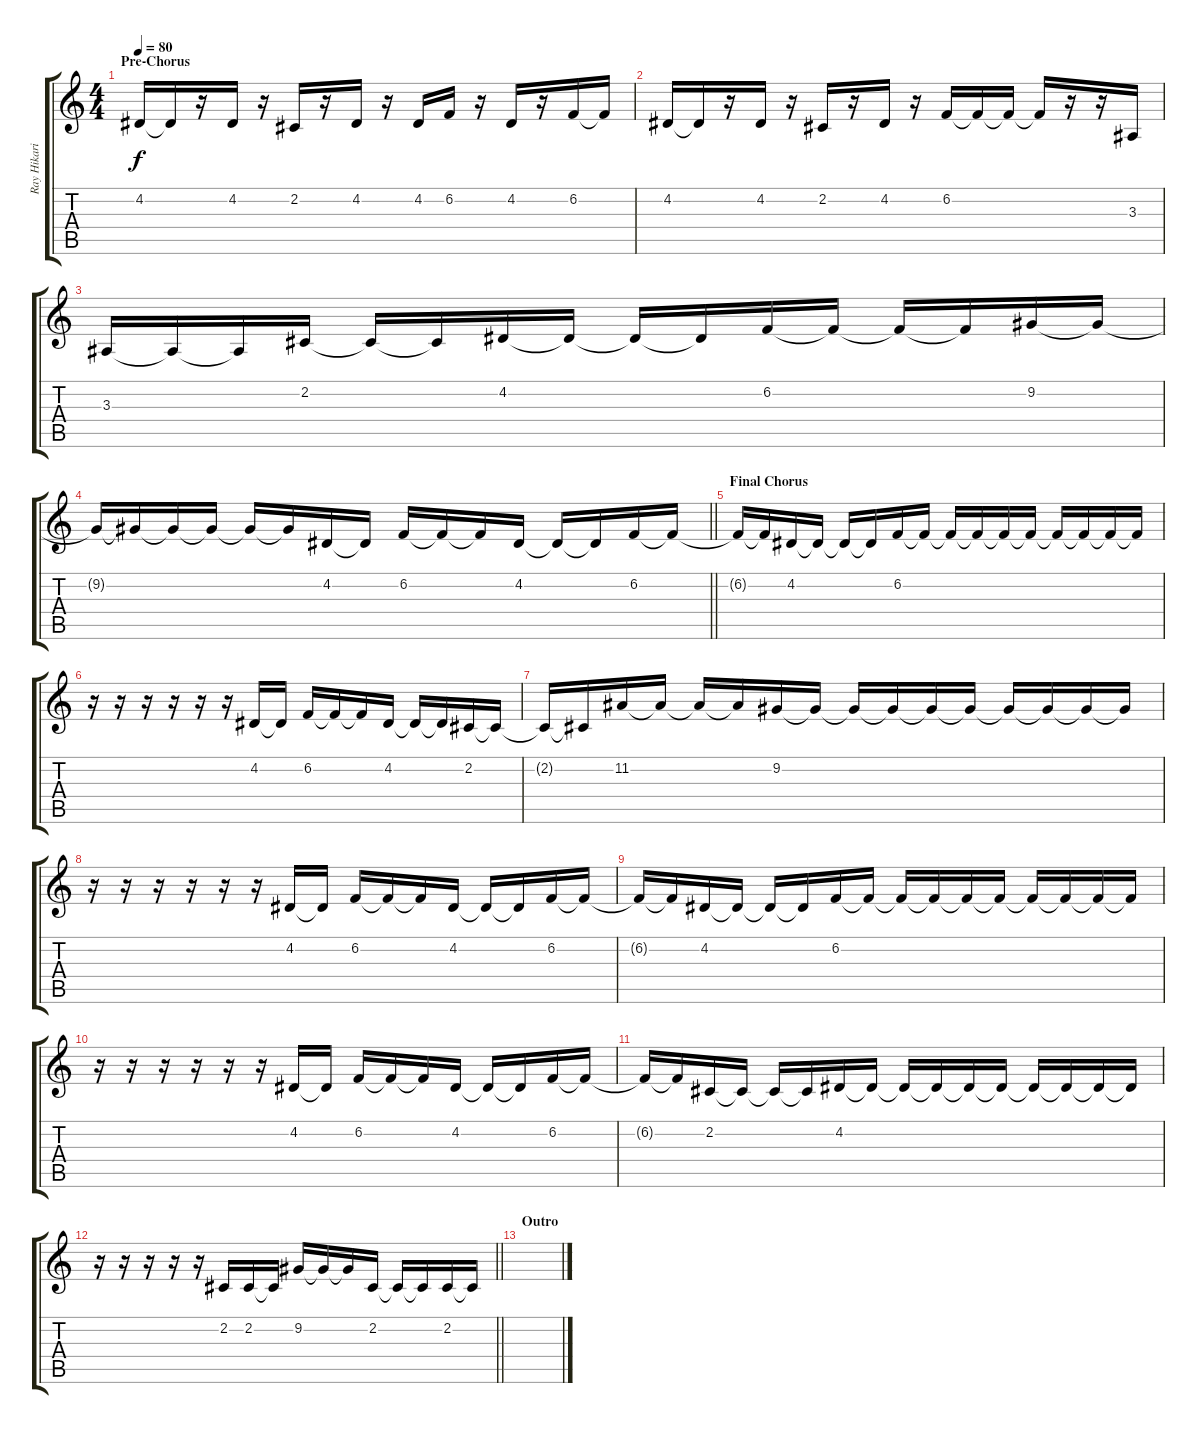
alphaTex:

\track ("Ray Hikari (Vocals)" "Ray Hikari") {instrument lead2sawtooth}
\staff {score tabs}
\tuning (E4 B3 G3 D3 A2 E2) {hide}
\ts (4 4)
\section ("" "Pre-Chorus")
\tempo 80
\clef g2
\ks c
4.2.16{dy f} 4.2{t}.16 r.16 4.2.16 r.16 2.2.16 r.16 4.2.16 r.16 4.2.16 6.2.16 r.16 4.2.16 r.16 6.2.16 6.2{t}.16 |
4.2.16 4.2{t}.16 r.16 4.2.16 r.16 2.2.16 r.16 4.2.16 r.16 6.2.16 6.2{t}.16 6.2{t}.16 6.2{t}.16 r.16 r.16 3.3.16 |
3.3.16 3.3{t}.16 3.3{t}.16 2.2.16 2.2{t}.16 2.2{t}.16 4.2.16 4.2{t}.16 4.2{t}.16 4.2{t}.16 6.2.16 6.2{t}.16 6.2{t}.16 6.2{t}.16 9.2.16 9.2{t}.16 |
\barLineRight lightlight
9.2{t}.16 9.2{t}.16 9.2{t}.16 9.2{t}.16 9.2{t}.16 9.2{t}.16 4.2.16 4.2{t}.16 6.2.16 6.2{t}.16 6.2{t}.16 4.2.16 4.2{t}.16 4.2{t}.16 6.2.16 6.2{t}.16 |
\section ("" "Final Chorus")
6.2{t}.16 6.2{t}.16 4.2.16 4.2{t}.16 4.2{t}.16 4.2{t}.16 6.2.16 6.2{t}.16 6.2{t}.16 6.2{t}.16 6.2{t}.16 6.2{t}.16 6.2{t}.16 6.2{t}.16 6.2{t}.16 6.2{t}.16 |
r.16 r.16 r.16 r.16 r.16 r.16 4.2.16 4.2{t}.16 6.2.16 6.2{t}.16 6.2{t}.16 4.2.16 4.2{t}.16 4.2{t}.16 2.2.16 2.2{t}.16 |
2.2{t}.16 2.2{t}.16 11.2.16 11.2{t}.16 11.2{t}.16 11.2{t}.16 9.2.16 9.2{t}.16 9.2{t}.16 9.2{t}.16 9.2{t}.16 9.2{t}.16 9.2{t}.16 9.2{t}.16 9.2{t}.16 9.2{t}.16 |
r.16 r.16 r.16 r.16 r.16 r.16 4.2.16 4.2{t}.16 6.2.16 6.2{t}.16 6.2{t}.16 4.2.16 4.2{t}.16 4.2{t}.16 6.2.16 6.2{t}.16 |
6.2{t}.16 6.2{t}.16 4.2.16 4.2{t}.16 4.2{t}.16 4.2{t}.16 6.2.16 6.2{t}.16 6.2{t}.16 6.2{t}.16 6.2{t}.16 6.2{t}.16 6.2{t}.16 6.2{t}.16 6.2{t}.16 6.2{t}.16 |
r.16 r.16 r.16 r.16 r.16 r.16 4.2.16 4.2{t}.16 6.2.16 6.2{t}.16 6.2{t}.16 4.2.16 4.2{t}.16 4.2{t}.16 6.2.16 6.2{t}.16 |
6.2{t}.16 6.2{t}.16 2.2.16 2.2{t}.16 2.2{t}.16 2.2{t}.16 4.2.16 4.2{t}.16 4.2{t}.16 4.2{t}.16 4.2{t}.16 4.2{t}.16 4.2{t}.16 4.2{t}.16 4.2{t}.16 4.2{t}.16 |
\barLineRight lightlight
r.16 r.16 r.16 r.16 r.16 2.2.16 2.2.16 2.2{t}.16 9.2.16 9.2{t}.16 9.2{t}.16 2.2.16 2.2{t}.16 2.2{t}.16 2.2.16 2.2{t}.16 |
\section ("" "Outro")
